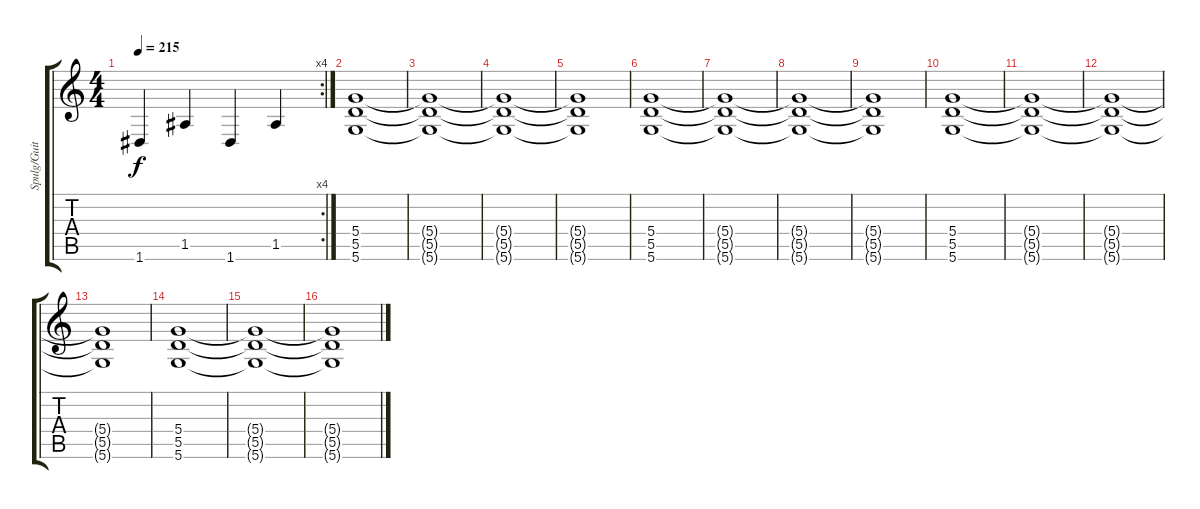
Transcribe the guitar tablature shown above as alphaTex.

\track ("Spulg/Guitar" "Spulg/Guit") {instrument electricguitarclean}
\staff {score tabs}
\tuning (E4 B3 G3 D3 A2 D2) {hide}
\rc 4
\ts (4 4)
\tempo 215
\clef g2
\ks c
1.6.4{dy f} 1.5.4 1.6.4 1.5.4 |
(5.4 5.5 5.6).1{volume 13 instrument distortionguitar} |
(5.4{t} 5.5{t} 5.6{t}).1 |
(5.4{t} 5.5{t} 5.6{t}).1 |
(5.4{t} 5.5{t} 5.6{t}).1 |
(5.4 5.5 5.6).1{volume 13 instrument distortionguitar} |
(5.4{t} 5.5{t} 5.6{t}).1 |
(5.4{t} 5.5{t} 5.6{t}).1 |
(5.4{t} 5.5{t} 5.6{t}).1 |
(5.4 5.5 5.6).1{volume 13 instrument distortionguitar} |
(5.4{t} 5.5{t} 5.6{t}).1 |
(5.4{t} 5.5{t} 5.6{t}).1 |
(5.4{t} 5.5{t} 5.6{t}).1 |
(5.4 5.5 5.6).1{volume 13 instrument distortionguitar} |
(5.4{t} 5.5{t} 5.6{t}).1 |
(5.4{t} 5.5{t} 5.6{t}).1
